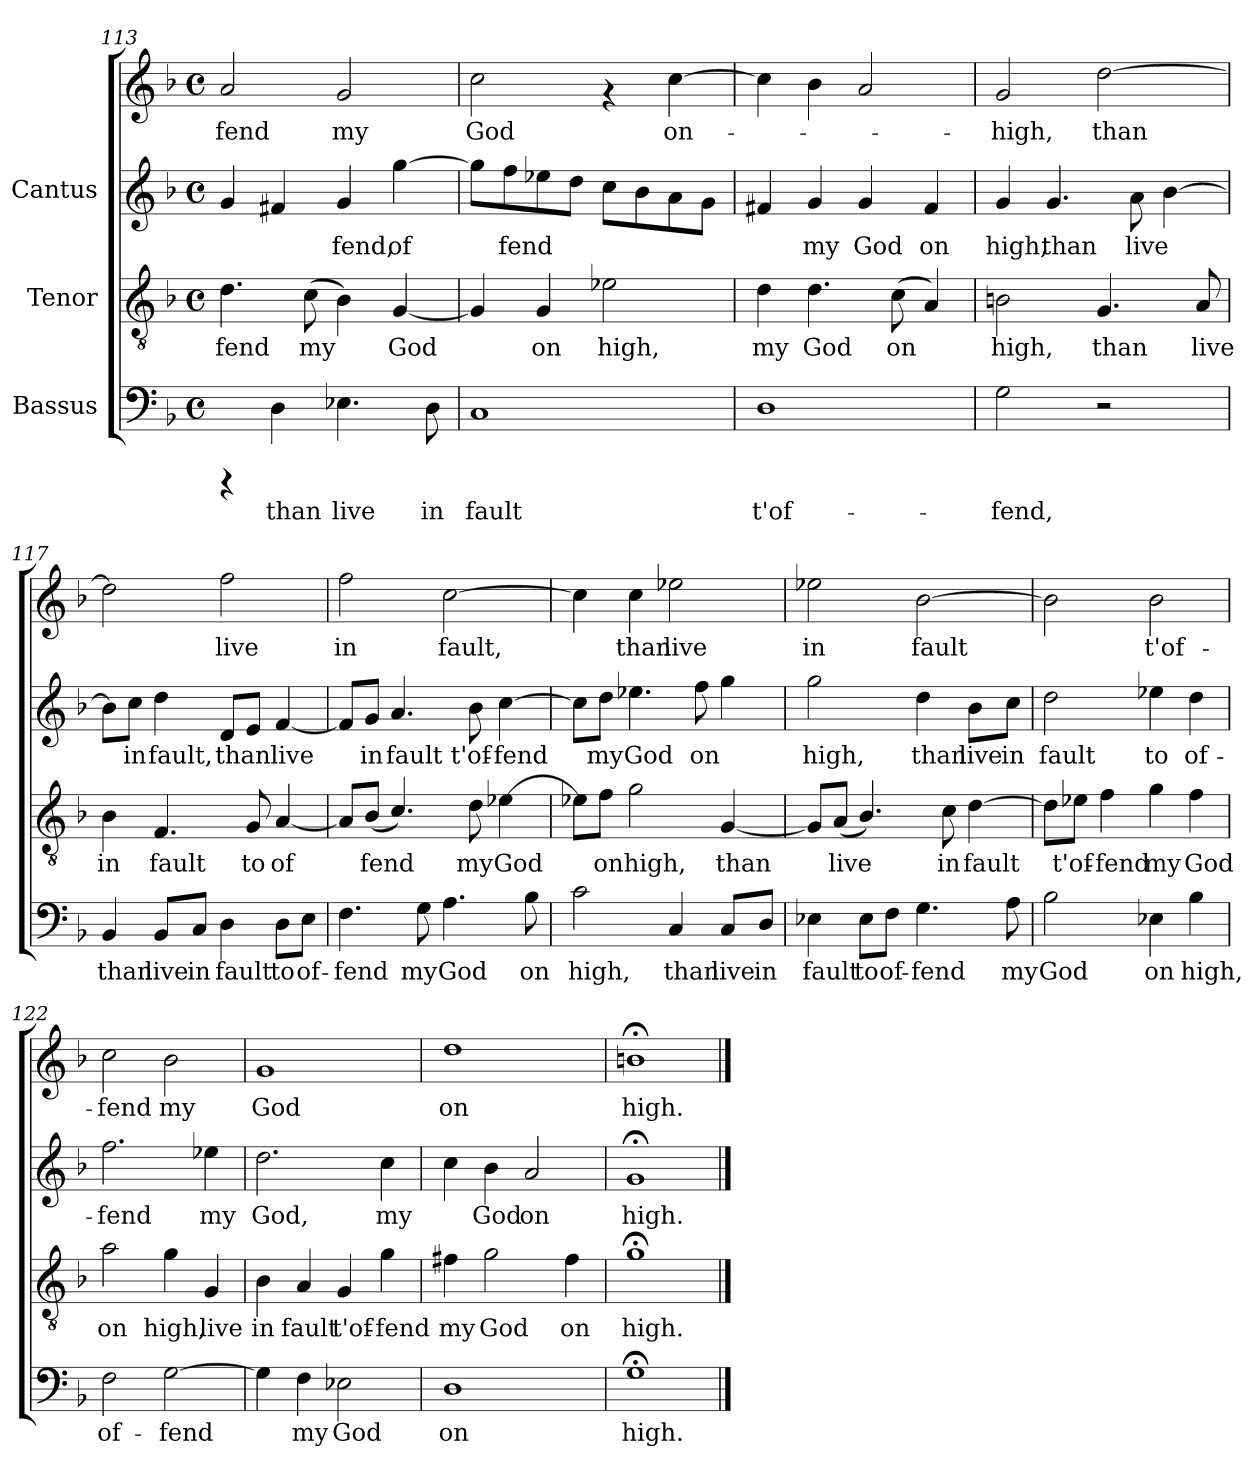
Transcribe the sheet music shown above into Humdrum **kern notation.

**kern	**text	**kern	**text	**kern	**text	**kern	**text
*part3	*part3	*part2	*part2	*part1	*part1	*part1	*part1
*staff4	*staff4	*staff3	*staff3	*staff2	*staff2	*staff1	*staff1
*I"Bassus	*	*I"Tenor	*	*I"Cantus	*	*	*
*clefF4	*	*clefGv2	*	*clefG2	*	*clefG2	*
*k[b-]	*	*k[b-]	*	*k[b-]	*	*k[b-]	*
*F:	*	*F:	*	*F:	*	*F:	*
*M4/4	*	*M4/4	*	*M4/4	*	*M4/4	*
*met(c)	*	*met(c)	*	*met(c)	*	*met(c)	*
=113	=113	=113	=113	=113	=113	=113	=113
!	!	!	!LO:LY:b:cj	!	!LO:LY:b:cj	!	!LO:LY:b:cj
4rCCC	.	4.d\	-fend	4g/	.	2a/	-fend
!	!LO:LY:b:cj	!	!	!	!LO:LY:b:cj	!	!
4D\	than	.	.	4f#X/	.	.	.
!	!	!	!LO:LY:b:cj	!	!	!	!
.	.	(>8c\	my	.	.	.	.
!	!LO:LY:b:cj	!	!LO:LY:b:cj	!	!LO:LY:b:cj	!	!LO:LY:b:cj
4.E-X\	live	4B-\)	.	4g/	fend,	2g/	my
!	!	!	!LO:LY:b:cj	!	!LO:LY:b:cj	!	!
.	.	[<4G/	God	[>4gg\	of-	.	.
!	!LO:LY:b:cj	!	!	!	!	!	!
8D\	in	.	.	.	.	.	.
=114	=114	=114	=114	=114	=114	=114	=114
!	!LO:LY:b:cj	!	!LO:LY:b:cj	!	!LO:LY:b:cj	!	!LO:LY:b:cj
1C	fault	4G/]	.	8gg\L]	-	2cc\	-God
!	!	!	!	!	!LO:LY:b:cj	!	!
.	.	.	.	8ff\	fend	.	.
!	!	!	!LO:LY:b:cj	!	!LO:LY:b:cj	!	!
.	.	4G/	on	8ee-X\	.	.	.
!	!	!	!	!	!LO:LY:b:cj	!	!
.	.	.	.	8dd\J	.	.	.
!	!	!	!LO:LY:b:cj	!	!LO:LY:b:cj	!	!
.	.	2e-X\	high,	8cc\L	.	4rf	.
!	!	!	!	!	!LO:LY:b:cj	!	!
.	.	.	.	8b-\	.	.	.
!	!	!	!	!	!LO:LY:b:cj	!	!LO:LY:b:cj
.	.	.	.	8a\	.	[>4cc\	on-
!	!	!	!	!	!LO:LY:b:cj	!	!
.	.	.	.	8g\J	.	.	.
!!LO:LB:g=z
=115	=115	=115	=115	=115	=115	=115	=115
!	!LO:LY:b:cj	!	!LO:LY:b:cj	!	!LO:LY:b:cj	!	!
1D	t'of-	4d\	my	4f#X/	.	4cc\]	.
!	!	!	!LO:LY:b:cj	!	!LO:LY:b:cj	!	!
.	.	4.d\	God	4g/	my	4b-\	.
!	!	!	!	!	!LO:LY:b:cj	!	!
.	.	.	.	4g/	God	2a/	.
!	!	!	!LO:LY:b:cj	!	!	!	!
.	.	(>8c\	on	.	.	.	.
!	!	!	!LO:LY:b:cj	!	!LO:LY:b:cj	!	!
.	.	4A/)	.	4f#/	on	.	.
=116	=116	=116	=116	=116	=116	=116	=116
!	!LO:LY:b:cj	!	!LO:LY:b:cj	!	!LO:LY:b:cj	!	!LO:LY:b:cj
2G\	-fend,	2Bn\	high,	4g/	high,	2g/	high,
!	!	!	!	!	!LO:LY:b:cj	!	!
.	.	.	.	4.g/	than	.	.
!	!	!	!LO:LY:b:cj	!	!	!	!LO:LY:b:cj
2r	.	4.G/	than	.	.	[>2dd\	than
!	!	!	!	!	!LO:LY:b:cj	!	!
.	.	.	.	8a\	live	.	.
!	!	!	!	!	!LO:LY:b:cj	!	!
.	.	.	.	[>4b-\	.	.	.
!	!	!	!LO:LY:b:cj	!	!	!	!
.	.	8A/	live	.	.	.	.
=117	=117	=117	=117	=117	=117	=117	=117
!	!LO:LY:b:cj	!	!LO:LY:b:cj	!	!LO:LY:b:cj	!	!LO:LY:b:cj
4BB-/	than	4B-\	in	8b-\L]	.	2dd\]	.
!	!	!	!	!	!LO:LY:b:cj	!	!
.	.	.	.	8cc\J	in	.	.
!	!LO:LY:b:cj	!	!LO:LY:b:cj	!	!LO:LY:b:cj	!	!
8BB-/L	live	4.F/	fault	4dd\	fault,	.	.
!	!LO:LY:b:cj	!	!	!	!	!	!
8C/J	in	.	.	.	.	.	.
!	!LO:LY:b:cj	!	!	!	!LO:LY:b:cj	!	!LO:LY:b:cj
4D\	fault	.	.	8d/L	than	2ff\	live
!	!	!	!LO:LY:b:cj	!	!LO:LY:b:cj	!	!
.	.	8G/	to	8e/J	.	.	.
!	!LO:LY:b:cj	!	!LO:LY:b:cj	!	!LO:LY:b:cj	!	!
8D\L	to	[<4A/	of-	[<4f/	live	.	.
!	!LO:LY:b:cj	!	!	!	!	!	!
8E\J	of-	.	.	.	.	.	.
=118	=118	=118	=118	=118	=118	=118	=118
!	!LO:LY:b:cj	!	!LO:LY:b:cj	!	!LO:LY:b:cj	!	!LO:LY:b:cj
4.F\	-fend	8A/L]	-	8f/L]	.	2ff\	in
!	!	!	!LO:LY:b:cj	!	!LO:LY:b:cj	!	!
.	.	(<8B-/J	fend	8g/J	in	.	.
!	!	!	!LO:LY:b:cj	!	!LO:LY:b:cj	!	!
.	.	4.c/)	.	4.a/	fault	.	.
!	!LO:LY:b:cj	!	!	!	!	!	!
8G\	my	.	.	.	.	.	.
!	!LO:LY:b:cj	!	!	!	!	!	!LO:LY:b:cj
4.A\	God	.	.	.	.	[>2cc\	fault,
!	!	!	!LO:LY:b:cj	!	!LO:LY:b:cj	!	!
.	.	8d\	my	8b-\	t'of-	.	.
!	!	!	!LO:LY:b:cj	!	!LO:LY:b:cj	!	!
.	.	[>4e-X\	God	[>4cc\	-fend	.	.
!	!LO:LY:b:cj	!	!	!	!	!	!
8B-\	on	.	.	.	.	.	.
!!LO:PB:g=z
=119	=119	=119	=119	=119	=119	=119	=119
!	!LO:LY:b:cj	!	!LO:LY:b:cj	!	!LO:LY:b:cj	!	!LO:LY:b:cj
2c\	high,	8e-X\L]	.	8cc\L]	.	4cc\]	.
!	!	!	!LO:LY:b:cj	!	!LO:LY:b:cj	!	!
.	.	8f\J	on	8dd\J	my	.	.
!	!	!	!LO:LY:b:cj	!	!LO:LY:b:cj	!	!LO:LY:b:cj
.	.	2g\	high,	4.ee-X\	God	4cc\	than
!	!LO:LY:b:cj	!	!	!	!	!	!LO:LY:b:cj
4C/	than	.	.	.	.	2ee-X\	live
!	!	!	!	!	!LO:LY:b:cj	!	!
.	.	.	.	8ff\	on	.	.
!	!LO:LY:b:cj	!	!LO:LY:b:cj	!	!LO:LY:b:cj	!	!
8C/L	live	[<4G/	than	4gg\	.	.	.
!	!LO:LY:b:cj	!	!	!	!	!	!
8D/J	in	.	.	.	.	.	.
=120	=120	=120	=120	=120	=120	=120	=120
!	!LO:LY:b:cj	!	!LO:LY:b:cj	!	!LO:LY:b:cj	!	!LO:LY:b:cj
4E-X\	fault	8G/L]	.	2gg\	high,	2ee-X\	in
!	!	!	!LO:LY:b:cj	!	!	!	!
.	.	(<8A/J	live	.	.	.	.
!	!LO:LY:b:cj	!	!LO:LY:b:cj	!	!	!	!
8E-\L	to	4.B-/)	.	.	.	.	.
!	!LO:LY:b:cj	!	!	!	!	!	!
8F\J	of-	.	.	.	.	.	.
!	!LO:LY:b:cj	!	!	!	!LO:LY:b:cj	!	!LO:LY:b:cj
4.G\	-fend	.	.	4dd\	than	[>2b-\	fault
!	!	!	!LO:LY:b:cj	!	!	!	!
.	.	8c\	in	.	.	.	.
!	!	!	!LO:LY:b:cj	!	!LO:LY:b:cj	!	!
.	.	[>4d\	fault	8b-\L	live	.	.
!	!LO:LY:b:cj	!	!	!	!LO:LY:b:cj	!	!
8A\	my	.	.	8cc\J	in	.	.
=121	=121	=121	=121	=121	=121	=121	=121
!	!LO:LY:b:cj	!	!LO:LY:b:cj	!	!LO:LY:b:cj	!	!LO:LY:b:cj
2B-\	God	8d\L]	.	2dd\	-fault	2b-\]	.
!	!	!	!LO:LY:b:cj	!	!	!	!
.	.	8e-X\J	t'of-	.	.	.	.
!	!	!	!LO:LY:b:cj	!	!	!	!
.	.	4f\	-fend	.	.	.	.
!	!LO:LY:b:cj	!	!LO:LY:b:cj	!	!LO:LY:b:cj	!	!LO:LY:b:cj
4E-X\	on	4g\	my	4ee-X\	to	2b-\	t'of-
!	!LO:LY:b:cj	!	!LO:LY:b:cj	!	!LO:LY:b:cj	!	!
4B-\	high,	4f\	God	4dd\	of-	.	.
=122	=122	=122	=122	=122	=122	=122	=122
!	!LO:LY:b:cj	!	!LO:LY:b:cj	!	!LO:LY:b:cj	!	!LO:LY:b:cj
2F\	of-	2a\	on	2.ff\	fend	2cc\	-fend
!	!LO:LY:b:cj	!	!LO:LY:b:cj	!	!	!	!LO:LY:b:cj
[>2G\	-fend	4g\	high,	.	.	2b-\	my
!	!	!	!LO:LY:b:cj	!	!LO:LY:b:cj	!	!
.	.	4G/	live	4ee-X\	my	.	.
!!LO:LB:g=z
=123	=123	=123	=123	=123	=123	=123	=123
!	!LO:LY:b:cj	!	!LO:LY:b:cj	!	!LO:LY:b:cj	!	!LO:LY:b:cj
4G\]	.	4B-\	in	2.dd\	God,	1g	God
!	!LO:LY:b:cj	!	!LO:LY:b:cj	!	!	!	!
4F\	my	4A/	fault	.	.	.	.
!	!LO:LY:b:cj	!	!LO:LY:b:cj	!	!	!	!
2E-X\	God	4G/	t'of-	.	.	.	.
!	!	!	!LO:LY:b:cj	!	!LO:LY:b:cj	!	!
.	.	4g\	-fend	4cc\	my	.	.
=124	=124	=124	=124	=124	=124	=124	=124
!	!LO:LY:b:cj	!	!LO:LY:b:cj	!	!LO:LY:b:cj	!	!LO:LY:b:cj
1D	on	4f#X\	my	4cc\	.	1dd	on
!	!	!	!LO:LY:b:cj	!	!LO:LY:b:cj	!	!
.	.	2g\	God	4b-\	God	.	.
!	!	!	!	!	!LO:LY:b:cj	!	!
.	.	.	.	2a/	on	.	.
!	!	!	!LO:LY:b:cj	!	!	!	!
.	.	4f#\	on	.	.	.	.
=125	=125	=125	=125	=125	=125	=125	=125
!	!LO:LY:b:cj	!	!LO:LY:b:cj	!	!LO:LY:b:cj	!	!LO:LY:b:cj
1G;<	high.	1g;<	high.	1g;<	high.	1bn;<	high.
==	==	==	==	==	==	==	==
*-	*-	*-	*-	*-	*-	*-	*-
